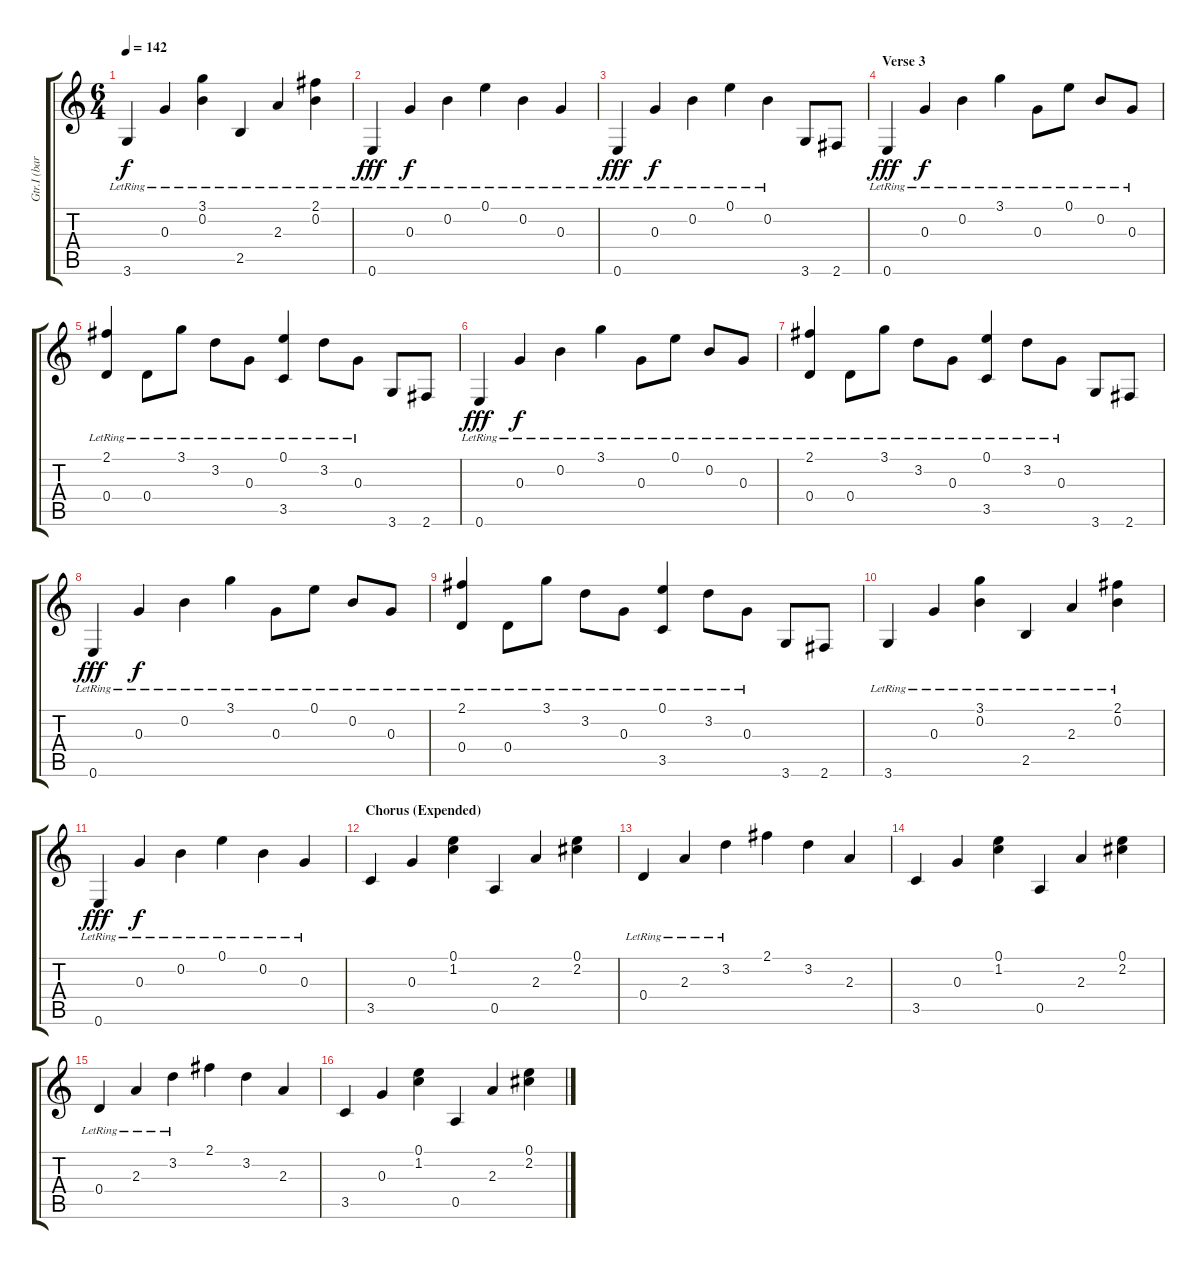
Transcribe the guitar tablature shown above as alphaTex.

\track ("Gtr.I (bare)" "Gtr.I (bar") {instrument acousticguitarnylon}
\staff {score tabs}
\tuning (E4 B3 G3 D3 A2 E2) {hide}
\ts (6 4)
\tempo 142
\clef g2
\ks c
3.6{lr}.4{dy f} 0.3{lr}.4 (3.1{lr} 0.2{lr}).4 2.5{lr}.4 2.3{lr}.4 (2.1{lr} 0.2{lr}).4 |
0.6{lr}.4{dy fff} 0.3{lr}.4{dy f} 0.2{lr}.4 0.1{lr}.4 0.2{lr}.4 0.3{lr}.4 |
0.6{lr}.4{dy fff} 0.3{lr}.4{dy f} 0.2{lr}.4 0.1{lr}.4 0.2{lr}.4 3.6.8 2.6.8 |
\section ("" "Verse 3")
0.6{lr}.4{dy fff} 0.3{lr}.4{dy f} 0.2{lr}.4 3.1{lr}.4 0.3{lr}.8 0.1{lr}.8 0.2{lr}.8 0.3{lr}.8 |
(2.1{lr} 0.4{lr}).4 0.4{lr}.8 3.1{lr}.8 3.2{lr}.8 0.3{lr}.8 (0.1{lr} 3.5{lr}).4 3.2{lr}.8 0.3{lr}.8 3.6.8 2.6.8 |
0.6{lr}.4{dy fff} 0.3{lr}.4{dy f} 0.2{lr}.4 3.1{lr}.4 0.3{lr}.8 0.1{lr}.8 0.2{lr}.8 0.3{lr}.8 |
(2.1{lr} 0.4{lr}).4 0.4{lr}.8 3.1{lr}.8 3.2{lr}.8 0.3{lr}.8 (0.1{lr} 3.5{lr}).4 3.2{lr}.8 0.3{lr}.8 3.6.8 2.6.8 |
0.6{lr}.4{dy fff} 0.3{lr}.4{dy f} 0.2{lr}.4 3.1{lr}.4 0.3{lr}.8 0.1{lr}.8 0.2{lr}.8 0.3{lr}.8 |
(2.1{lr} 0.4{lr}).4 0.4{lr}.8 3.1{lr}.8 3.2{lr}.8 0.3{lr}.8 (0.1{lr} 3.5{lr}).4 3.2{lr}.8 0.3{lr}.8 3.6.8 2.6.8 |
3.6{lr}.4 0.3{lr}.4 (3.1{lr} 0.2{lr}).4 2.5{lr}.4 2.3{lr}.4 (2.1{lr} 0.2{lr}).4 |
0.6{lr}.4{dy fff} 0.3{lr}.4{dy f} 0.2{lr}.4 0.1{lr}.4 0.2{lr}.4 0.3{lr}.4 |
\section ("" "Chorus (Expended)")
3.5.4 0.3.4 (0.1 1.2).4 0.5.4 2.3.4 (0.1 2.2).4 |
0.4{lr}.4 2.3{lr}.4 3.2{lr}.4 2.1.4 3.2.4 2.3.4 |
3.5.4 0.3.4 (0.1 1.2).4 0.5.4 2.3.4 (0.1 2.2).4 |
0.4{lr}.4 2.3{lr}.4 3.2{lr}.4 2.1.4 3.2.4 2.3.4 |
3.5.4 0.3.4 (0.1 1.2).4 0.5.4 2.3.4 (0.1 2.2).4
